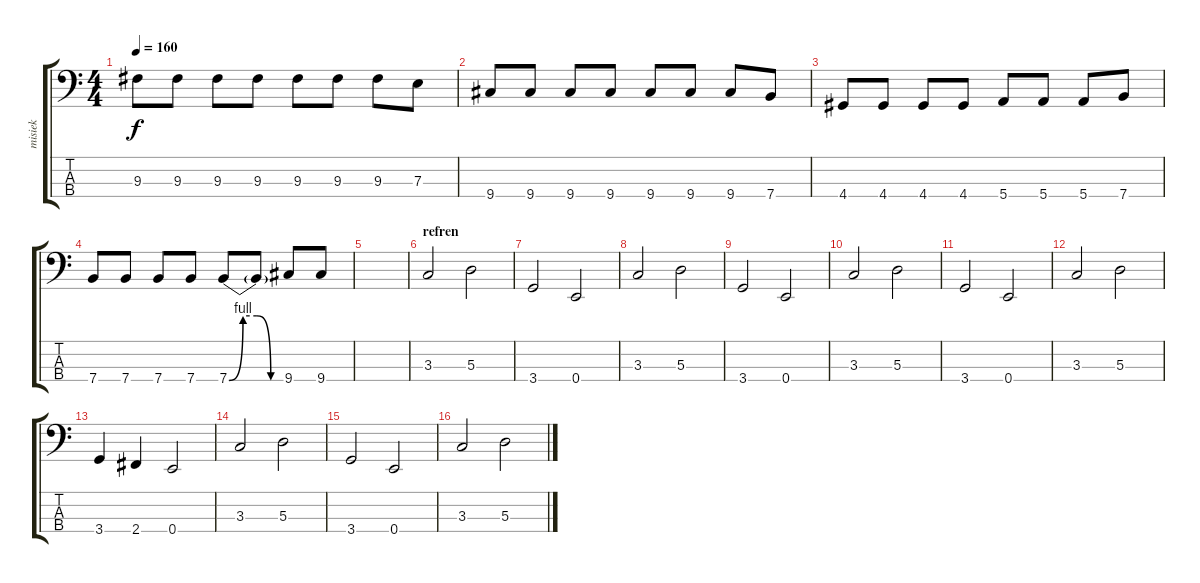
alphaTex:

\track ("misiek" "misiek") {instrument electricbasspick}
\staff {score tabs}
\tuning (G2 D2 A1 E1) {hide}
\ts (4 4)
\tempo 160
\clef f4
\ks c
9.3.8{dy f} 9.3.8 9.3.8 9.3.8 9.3.8 9.3.8 9.3.8 7.3.8 |
9.4.8 9.4.8 9.4.8 9.4.8 9.4.8 9.4.8 9.4.8 7.4.8 |
4.4.8 4.4.8 4.4.8 4.4.8 5.4.8 5.4.8 5.4.8 7.4.8 |
7.4.8 7.4.8 7.4.8 7.4.8 7.4{be (custom 0 0 15 4 30 4 45 0 60 0)}.8 7.4{t}.8 9.4.8 9.4.8 |
|
\section ("" "refren")
3.3.2 5.3.2 |
3.4.2 0.4.2 |
3.3.2 5.3.2 |
3.4.2 0.4.2 |
3.3.2 5.3.2 |
3.4.2 0.4.2 |
3.3.2 5.3.2 |
3.4.4 2.4.4 0.4.2 |
3.3.2 5.3.2 |
3.4.2 0.4.2 |
3.3.2 5.3.2
